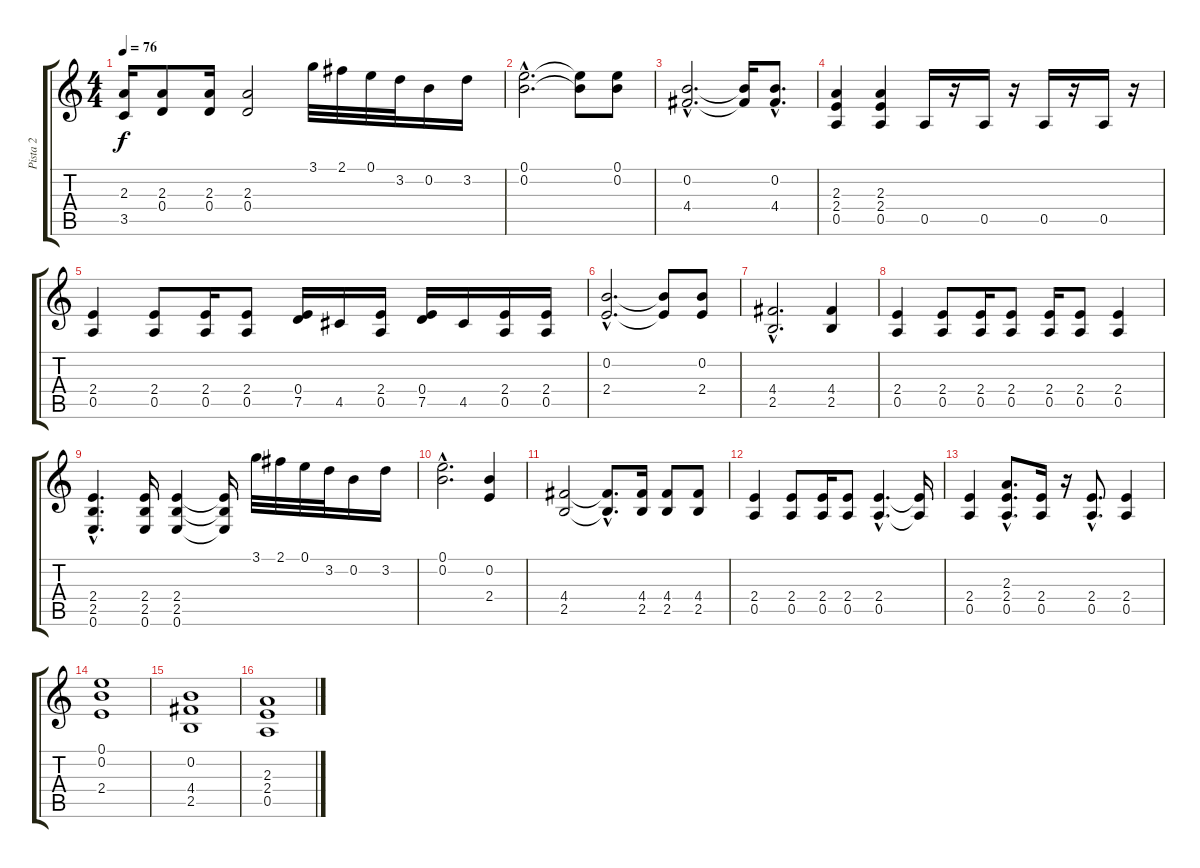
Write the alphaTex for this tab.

\track ("Pista 2" "Pista 2") {instrument distortionguitar}
\staff {score tabs}
\tuning (E4 B3 G3 D3 A2 E2) {hide}
\ts (4 4)
\tempo 76
\clef g2
\ks c
(2.3 3.5).16{dy f} (2.3 0.4).8 (2.3 0.4).16 (2.3 0.4).2 3.1.32 2.1.32 0.1.32 3.2.32 0.2.16 3.2.16 |
(0.1{hac} 0.2{hac}).2{d} (0.1{t} 0.2{t}).8 (0.1 0.2).8 |
(0.2{hac} 4.4{hac}).2{d} (0.2{t} 4.4{t}).16 (0.2{hac} 4.4{hac}).8{d} |
(2.3 2.4 0.5).4 (2.3 2.4 0.5).4 0.5.16 r.16 0.5.16 r.16 0.5.16 r.16 0.5.16 r.16 |
(2.4 0.5).4 (2.4 0.5).8 (2.4 0.5).16 (2.4 0.5).8 (0.4 7.5).16 4.5.16 (2.4 0.5).16 (0.4 7.5).16 4.5.16 (2.4 0.5).16 (2.4 0.5).16 |
(0.2{hac} 2.4{hac}).2{d} (0.2{t} 2.4{t}).8 (0.2 2.4).8 |
(4.4{hac} 2.5{hac}).2{d} (4.4 2.5).4 |
(2.4 0.5).4 (2.4 0.5).8 (2.4 0.5).16 (2.4 0.5).8 (2.4 0.5).16 (2.4 0.5).8 (2.4 0.5).4 |
(2.4{hac} 2.5{hac} 0.6{hac}).4{d} (2.4 2.5 0.6).16 (2.4 2.5 0.6).4 (2.4{t} 2.5{t} 0.6{t}).16 3.1.32 2.1.32 0.1.32 3.2.32 0.2.16 3.2.16 |
(0.1{hac} 0.2{hac}).2{d} (0.2 2.4).4 |
(4.4 2.5).2 (4.4{hac t} 2.5{hac t}).8{d} (4.4 2.5).16 (4.4 2.5).8 (4.4 2.5).8 |
(2.4 0.5).4 (2.4 0.5).8 (2.4 0.5).16 (2.4 0.5).8 (2.4{hac} 0.5{hac}).4{d} (2.4{t} 0.5{t}).16 |
(2.4 0.5).4 (2.3{hac} 2.4{hac} 0.5{hac}).8{d} (2.4 0.5).16 r.16 (2.4{hac} 0.5{hac}).8{d} (2.4 0.5).4 |
(0.1 0.2 2.4).1 |
(0.2 4.4 2.5).1 |
(2.3 2.4 0.5).1
